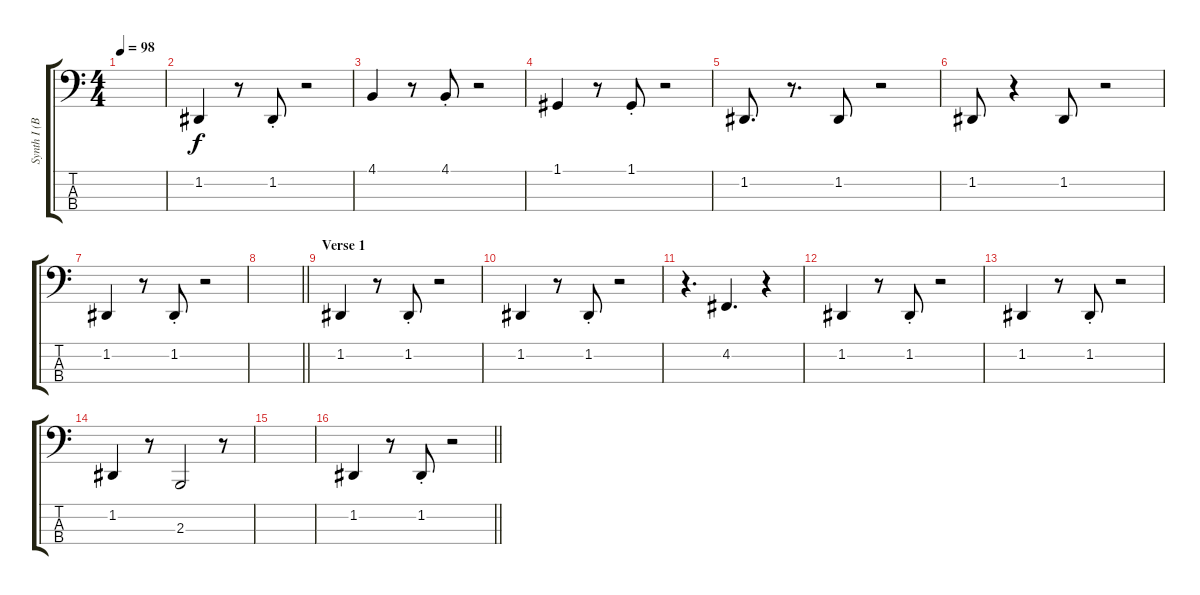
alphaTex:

\track ("Synth I (Banks)" "Synth I (B") {instrument brasssection}
\staff {score tabs}
\tuning (G2 D2 A1 E1) {hide}
\ts (4 4)
\tempo 98
\clef f4
\ks c
|
1.2.4 r.8 1.2{st}.8 r.2 |
4.1.4 r.8 4.1{st}.8 r.2 |
1.1.4 r.8 1.1{st}.8 r.2 |
1.2.8{d} r.8{d} 1.2.8 r.2 |
1.2.8 r.4 1.2.8 r.2 |
1.2.4 r.8 1.2{st}.8 r.2 |
\barLineRight lightlight
|
\section ("" "Verse 1")
1.2.4 r.8 1.2{st}.8 r.2 |
1.2.4 r.8 1.2{st}.8 r.2 |
r.4{d} 4.2.4{d} r.4 |
1.2.4 r.8 1.2{st}.8 r.2 |
1.2.4 r.8 1.2{st}.8 r.2 |
1.2.4 r.8 2.3.2 r.8 |
|
\barLineRight lightlight
1.2.4 r.8 1.2{st}.8 r.2
